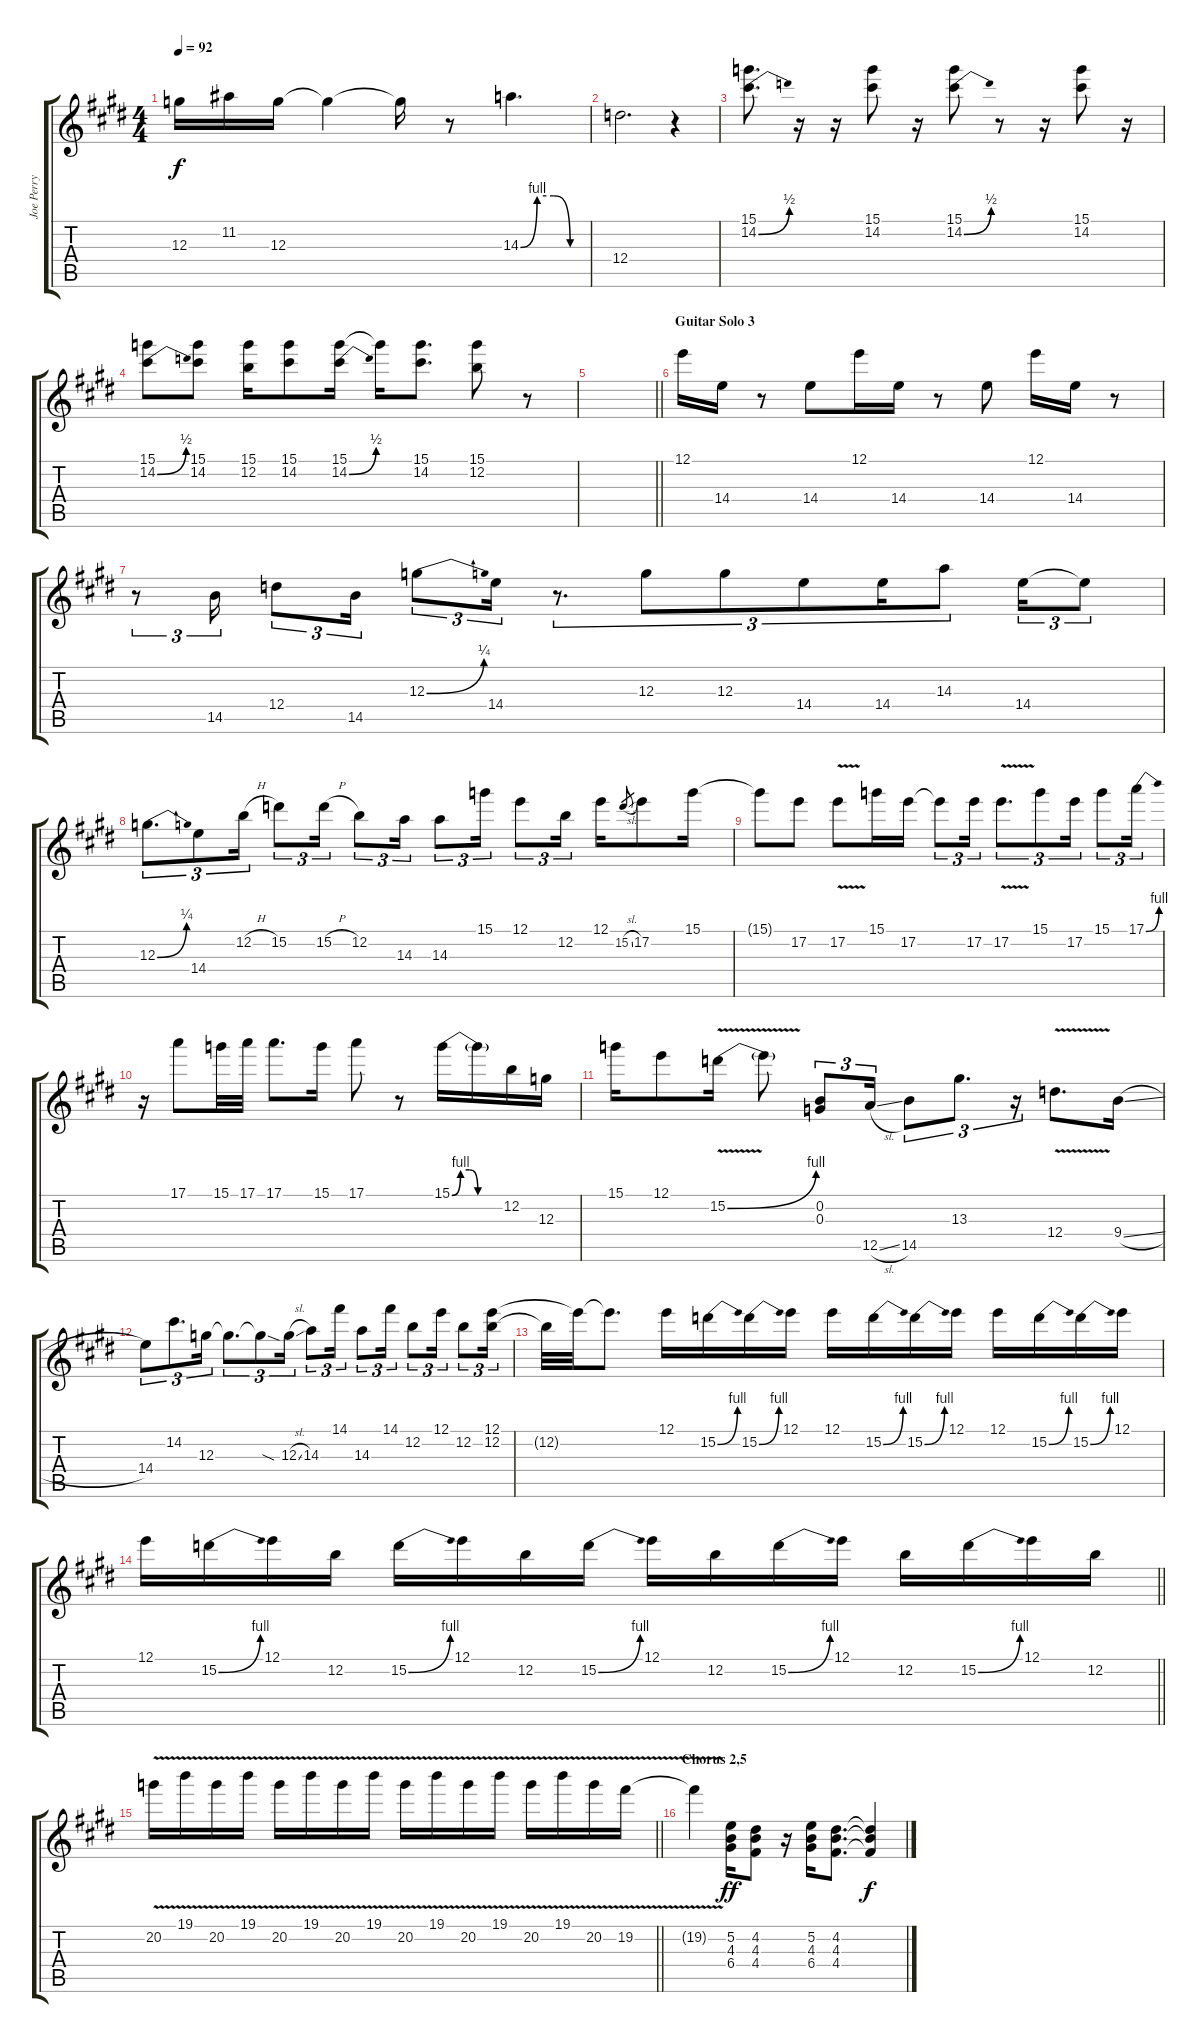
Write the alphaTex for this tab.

\track ("Joe Perry" "Joe Perry") {instrument overdrivenguitar}
\staff {score tabs}
\tuning (E4 B3 G3 D3 A2 E2) {hide}
\ts (4 4)
\tempo 92
\clef g2
\ks e
12.3.16{dy f} 11.2.16 12.3.16 12.3{t}.4 12.3{t}.16 r.8 14.3{be (custom 0 0 15 4 30 4 45 0 60 0)}.4{d} |
12.4.2{d} r.4 |
(15.1 14.2{be (bend 0 0 60 2)}).8{d} r.16 r.16 (15.1 14.2).8 r.16 (15.1 14.2{be (bend 0 0 60 2)}).8 r.8 r.16 (15.1 14.2).8 r.16 |
(15.1 14.2{be (bend 0 0 60 2)}).8 (15.1 14.2).8 (15.1 12.2).16 (15.1 14.2).8 (15.1 14.2{be (bend 0 0 60 2)}).16 15.1{t}.16 (15.1 14.2).8{d} (15.1 12.2).8 r.8 |
\barLineRight lightlight
|
\section ("" "Guitar Solo 3")
12.1.16 14.4.16 r.8 14.4.8 12.1.16 14.4.16 r.8 14.4.8 12.1.16 14.4.16 r.8 |
r.8{tu (3 2)} 14.5.16{tu (3 2)} 12.4.8{tu (3 2)} 14.5.16{tu (3 2)} 12.3{be (bend 0 0 60 1)}.8{tu (3 2)} 14.4.16{tu (3 2)} r.8{d tu (3 2)} 12.3.8{tu (3 2)} 12.3.8{tu (3 2)} 14.4.8{tu (3 2)} 14.4.16{tu (3 2)} 14.3.8{tu (3 2)} 14.4.16{tu (3 2)} 14.4{t}.8{tu (3 2)} |
12.3{be (bend 0 0 60 1)}.8{d tu (3 2)} 14.4.8{tu (3 2)} 12.2{h}.16{tu (3 2)} 15.2.8{tu (3 2)} 15.2{h}.16{tu (3 2)} 12.2.8{tu (3 2)} 14.3.16{tu (3 2)} 14.3.8{tu (3 2)} 15.1.16{tu (3 2)} 12.1.8{tu (3 2)} 12.2.16{tu (3 2)} 12.1.16 15.2{sl}.8{gr} 17.2.8 15.1.16 |
15.1{t}.8 17.2.8 17.2{v}.8 15.1.16 17.2.16 17.2{t}.8{tu (3 2)} 17.2.16{tu (3 2)} 17.2{v}.8{d tu (3 2)} 15.1.8{tu (3 2)} 17.2.16{tu (3 2)} 15.1.8{tu (3 2)} 17.1{be (bend 0 0 60 4)}.16{tu (3 2)} |
r.16 17.1.8 15.1.32 17.1.32 17.1.8{d} 15.1.16 17.1.8 r.8 15.1{be (custom 0 0 10 4 20 4 30 0 60 0)}.16 15.1{t}.16 12.2.16 12.3.16 |
15.1.16 12.1.8 15.2{be (bend 0 0 60 4) v}.16 15.2{t}.8 (0.2 0.3).8{tu (3 2)} 12.5{sl}.16{tu (3 2)} 14.5.8{tu (3 2)} 13.3.8{d tu (3 2)} r.16{tu (3 2)} 12.4{v}.8{d} 9.4{sl}.16 |
14.4.8{tu (3 2)} 14.2.8{d tu (3 2)} 12.3.16{tu (3 2)} 12.3{t}.8{d tu (3 2)} 12.3{sod t}.8{tu (3 2)} 12.3{sl}.16{tu (3 2)} 14.3.8{tu (3 2)} 14.1.16{tu (3 2)} 14.3.8{tu (3 2)} 14.1.16{tu (3 2)} 12.2.8{tu (3 2)} 12.1.16{tu (3 2)} 12.2.8{tu (3 2)} (12.1 12.2).16{tu (3 2)} |
12.2{t}.32 12.1{t}.32 12.1{t}.8{d} 12.1.16 15.2{be (bend 0 0 60 4)}.16 15.2{be (bend 0 0 60 4)}.16 12.1.16 12.1.16 15.2{be (bend 0 0 60 4)}.16 15.2{be (bend 0 0 60 4)}.16 12.1.16 12.1.16 15.2{be (bend 0 0 60 4)}.16 15.2{be (bend 0 0 60 4)}.16 12.1.16 |
\barLineRight lightlight
12.1.16 15.2{be (bend 0 0 60 4)}.16 12.1.16 12.2.16 15.2{be (bend 0 0 60 4)}.16 12.1.16 12.2.16 15.2{be (bend 0 0 60 4)}.16 12.1.16 12.2.16 15.2{be (bend 0 0 60 4)}.16 12.1.16 12.2.16 15.2{be (bend 0 0 60 4)}.16 12.1.16 12.2.16 |
\barLineRight lightlight
20.2{v}.16 19.1{v}.16 20.2{v}.16 19.1{v}.16 20.2{v}.16 19.1{v}.16 20.2{v}.16 19.1{v}.16 20.2{v}.16 19.1{v}.16 20.2{v}.16 19.1{v}.16 20.2{v}.16 19.1{v}.16 20.2{v}.16 19.2{v}.16 |
\section ("" "Chorus 2,5")
19.2{v t}.4 (5.2 4.3 6.4).16{dy ff} (4.2 4.3 4.4).8 r.16 (5.2 4.3 6.4).16 (4.2 4.3 4.4).8{d} (4.2{t} 4.3{t} 4.4{t}).4{dy f}
